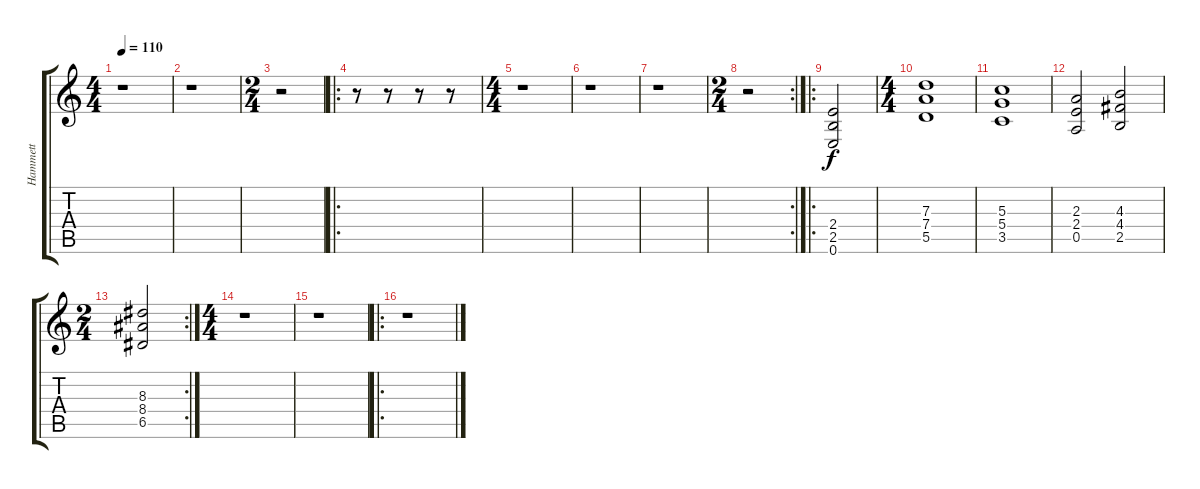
\track ("Hammett" "Hammett") {instrument distortionguitar}
\staff {score tabs}
\tuning (E4 B3 G3 D3 A2 E2) {hide}
\ts (4 4)
\tempo 110
\clef g2
\ks c
r.1{dy f} |
r.1 |
\ts (2 4)
r.2 |
\ro
r.8 r.8 r.8 r.8 |
\ts (4 4)
r.1 |
r.1 |
r.1 |
\rc 2
\ts (2 4)
r.2 |
\ro
(2.4 2.5 0.6).2 |
\ts (4 4)
(7.3 7.4 5.5).1 |
(5.3 5.4 3.5).1 |
(2.3 2.4 0.5).2 (4.3 4.4 2.5).2 |
\rc 2
\ts (2 4)
(8.3 8.4 6.5).2 |
\ts (4 4)
r.1 |
r.1 |
\ro
r.1
